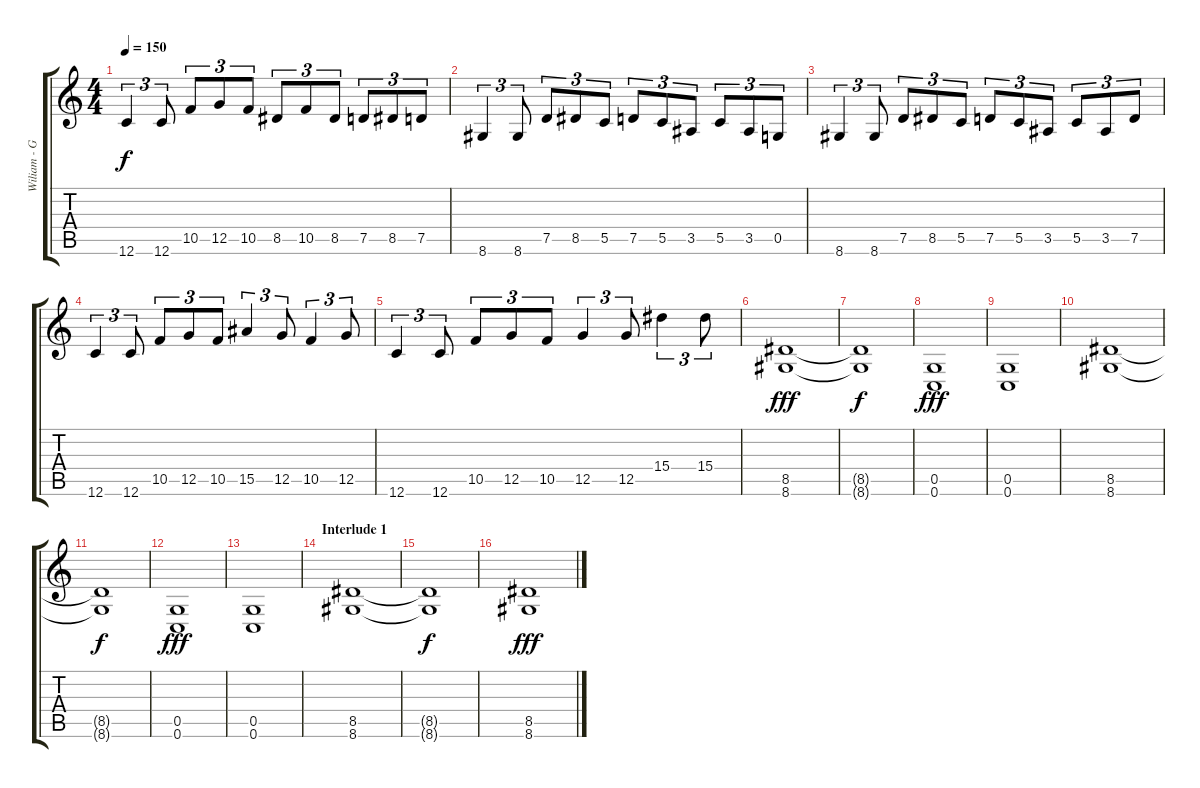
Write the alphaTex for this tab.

\track ("Wiliam - Guitar 1" "Wiliam - G") {instrument distortionguitar}
\staff {score tabs}
\tuning (D4 A3 F3 C3 G2 C2) {hide}
\ts (4 4)
\tempo 150
\clef g2
\ks c
12.6.4{tu (3 2) dy f} 12.6.8{tu (3 2)} 10.5.8{tu (3 2)} 12.5.8{tu (3 2)} 10.5.8{tu (3 2)} 8.5.8{tu (3 2)} 10.5.8{tu (3 2)} 8.5.8{tu (3 2)} 7.5.8{tu (3 2)} 8.5.8{tu (3 2)} 7.5.8{tu (3 2)} |
8.6.4{tu (3 2)} 8.6.8{tu (3 2)} 7.5.8{tu (3 2)} 8.5.8{tu (3 2)} 5.5.8{tu (3 2)} 7.5.8{tu (3 2)} 5.5.8{tu (3 2)} 3.5.8{tu (3 2)} 5.5.8{tu (3 2)} 3.5.8{tu (3 2)} 0.5.8{tu (3 2)} |
8.6.4{tu (3 2)} 8.6.8{tu (3 2)} 7.5.8{tu (3 2)} 8.5.8{tu (3 2)} 5.5.8{tu (3 2)} 7.5.8{tu (3 2)} 5.5.8{tu (3 2)} 3.5.8{tu (3 2)} 5.5.8{tu (3 2)} 3.5.8{tu (3 2)} 7.5.8{tu (3 2)} |
12.6.4{tu (3 2)} 12.6.8{tu (3 2)} 10.5.8{tu (3 2)} 12.5.8{tu (3 2)} 10.5.8{tu (3 2)} 15.5.4{tu (3 2)} 12.5.8{tu (3 2)} 10.5.4{tu (3 2)} 12.5.8{tu (3 2)} |
12.6.4{tu (3 2)} 12.6.8{tu (3 2)} 10.5.8{tu (3 2)} 12.5.8{tu (3 2)} 10.5.8{tu (3 2)} 12.5.4{tu (3 2)} 12.5.8{tu (3 2)} 15.4.4{tu (3 2)} 15.4.8{tu (3 2)} |
(8.5 8.6).1{dy fff} |
(8.5{t} 8.6{t}).1{dy f} |
(0.5 0.6).1{dy fff} |
(0.5 0.6).1 |
(8.5 8.6).1 |
(8.5{t} 8.6{t}).1{dy f} |
(0.5 0.6).1{dy fff} |
(0.5 0.6).1 |
\section ("" "Interlude 1")
(8.5 8.6).1 |
(8.5{t} 8.6{t}).1{dy f} |
(8.5 8.6).1{dy fff}
